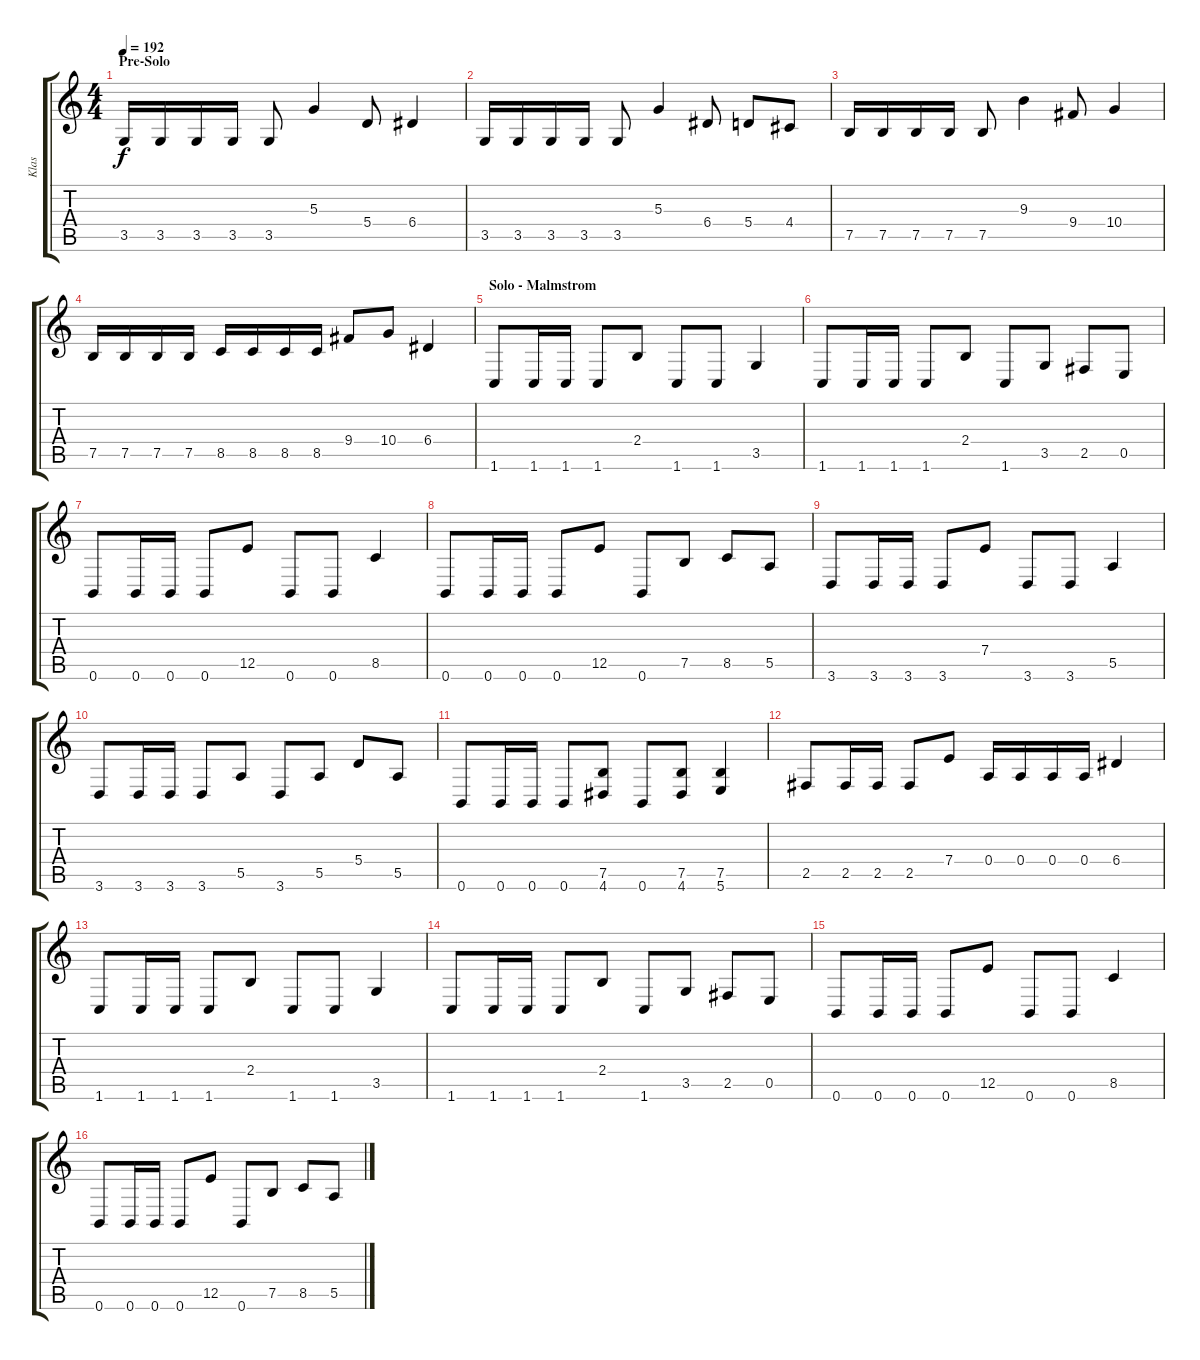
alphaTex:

\track ("Klas" "Klas") {instrument distortionguitar}
\staff {score tabs}
\tuning (B3 Gb3 D3 A2 E2 B1) {hide}
\ts (4 4)
\section ("" "Pre-Solo")
\tempo 192
\clef g2
\ks c
3.5.16{dy f} 3.5.16 3.5.16 3.5.16 3.5.8 5.3.4 5.4.8 6.4.4 |
3.5.16 3.5.16 3.5.16 3.5.16 3.5.8 5.3.4 6.4.8 5.4.8 4.4.8 |
7.5.16 7.5.16 7.5.16 7.5.16 7.5.8 9.3.4 9.4.8 10.4.4 |
7.5.16 7.5.16 7.5.16 7.5.16 8.5.16 8.5.16 8.5.16 8.5.16 9.4.8 10.4.8 6.4.4 |
\section ("" "Solo - Malmstrom")
1.6.8 1.6.16 1.6.16 1.6.8 2.4.8 1.6.8 1.6.8 3.5.4 |
1.6.8 1.6.16 1.6.16 1.6.8 2.4.8 1.6.8 3.5.8 2.5.8 0.5.8 |
0.6.8 0.6.16 0.6.16 0.6.8 12.5.8 0.6.8 0.6.8 8.5.4 |
0.6.8 0.6.16 0.6.16 0.6.8 12.5.8 0.6.8 7.5.8 8.5.8 5.5.8 |
3.6.8 3.6.16 3.6.16 3.6.8 7.4.8 3.6.8 3.6.8 5.5.4 |
3.6.8 3.6.16 3.6.16 3.6.8 5.5.8 3.6.8 5.5.8 5.4.8 5.5.8 |
0.6.8 0.6.16 0.6.16 0.6.8 (7.5 4.6).8 0.6.8 (7.5 4.6).8 (7.5 5.6).4 |
2.5.8 2.5.16 2.5.16 2.5.8 7.4.8 0.4.16 0.4.16 0.4.16 0.4.16 6.4.4 |
1.6.8 1.6.16 1.6.16 1.6.8 2.4.8 1.6.8 1.6.8 3.5.4 |
1.6.8 1.6.16 1.6.16 1.6.8 2.4.8 1.6.8 3.5.8 2.5.8 0.5.8 |
0.6.8 0.6.16 0.6.16 0.6.8 12.5.8 0.6.8 0.6.8 8.5.4 |
0.6.8 0.6.16 0.6.16 0.6.8 12.5.8 0.6.8 7.5.8 8.5.8 5.5.8
